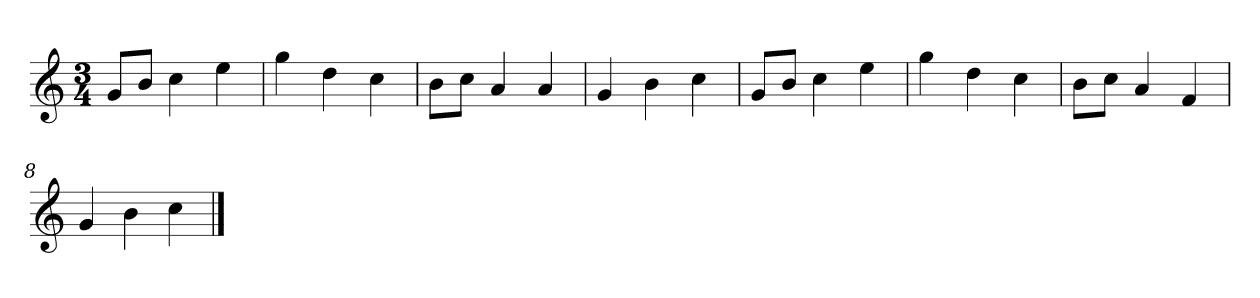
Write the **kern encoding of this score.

**kern
*part1
*staff1
*clefG2
*k[]
*C:
*M3/4
=
8g/L
8b/J
4cc
4ee
=2
4gg
4dd
4cc
=3
8b\L
8cc\J
4a
4a
=4
4g
4b
4cc
=5y
8g/L
8b/J
4cc
4ee
=6
4gg
4dd
4cc
=7
8b\L
8cc\J
4a
4f
=8
4g
4b
4cc
==
*-
